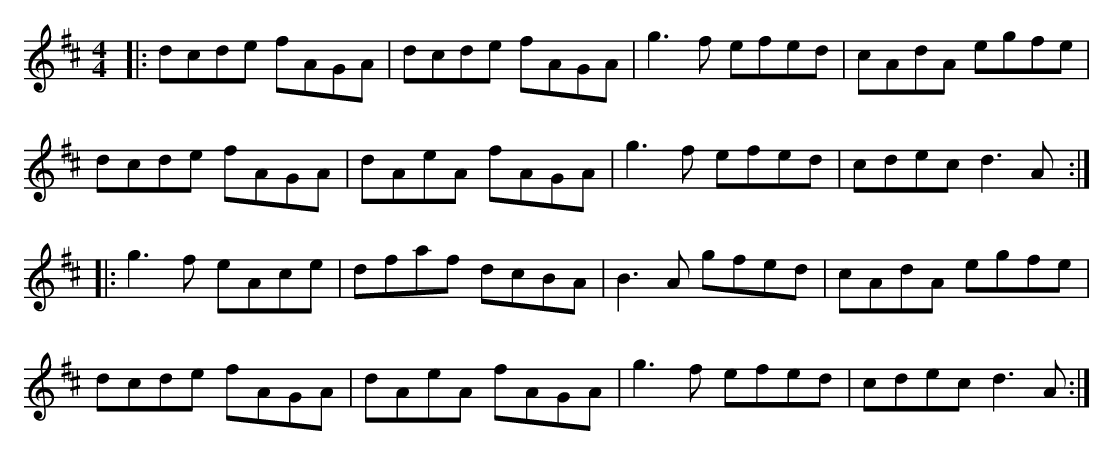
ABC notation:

X:1
M:4/4
K:D
|:dcde fAGA|dcde fAGA|g3f efed|cAdA egfe|
dcde fAGA|dAeA fAGA|g3f efed|cdec d3A:|
|:g3f eAce|dfaf dcBA|B3A gfed|cAdA egfe|
dcde fAGA|dAeA fAGA|g3f efed|cdec d3A:|
